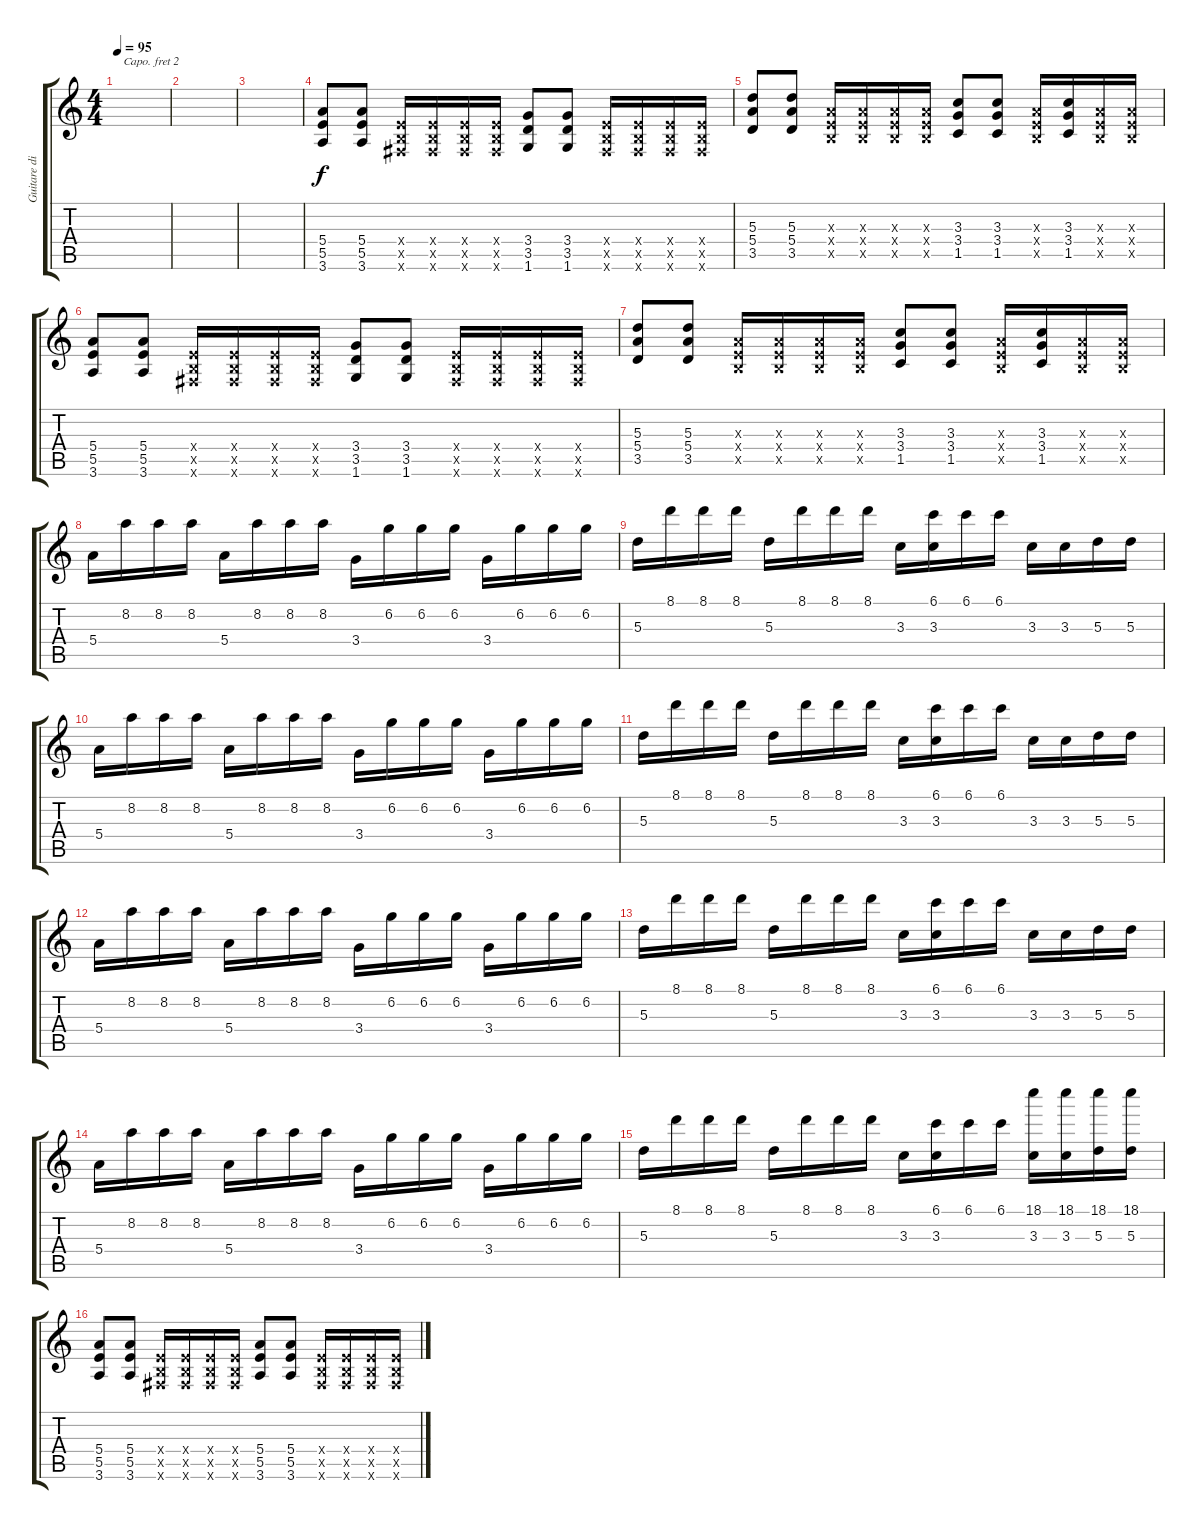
\track ("Guitare disto (Joe)" "Guitare di") {instrument distortionguitar}
\staff {score tabs}
\capo 2
\tuning (E4 B3 G3 D3 A2 E2) {hide}
\ts (4 4)
\tempo 95
\clef g2
\ks c
|
|
|
(5.4 5.5 3.6).8 (5.4 5.5 3.6).8 (0.4{x} 0.5{x} 0.6{x}).16 (0.4{x} 0.5{x} 0.6{x}).16 (0.4{x} 0.5{x} 0.6{x}).16 (0.4{x} 0.5{x} 0.6{x}).16 (3.4 3.5 1.6).8 (3.4 3.5 1.6).8 (0.4{x} 0.5{x} 0.6{x}).16 (0.4{x} 0.5{x} 0.6{x}).16 (0.4{x} 0.5{x} 0.6{x}).16 (0.4{x} 0.5{x} 0.6{x}).16 |
(5.3 5.4 3.5).8 (5.3 5.4 3.5).8 (0.3{x} 0.4{x} 0.5{x}).16 (0.3{x} 0.4{x} 0.5{x}).16 (0.3{x} 0.4{x} 0.5{x}).16 (0.3{x} 0.4{x} 0.5{x}).16 (3.3 3.4 1.5).8 (3.3 3.4 1.5).8 (0.3{x} 0.4{x} 0.5{x}).16 (3.3 3.4 1.5).16 (0.3{x} 0.4{x} 0.5{x}).16 (0.3{x} 0.4{x} 0.5{x}).16 |
(5.4 5.5 3.6).8 (5.4 5.5 3.6).8 (0.4{x} 0.5{x} 0.6{x}).16 (0.4{x} 0.5{x} 0.6{x}).16 (0.4{x} 0.5{x} 0.6{x}).16 (0.4{x} 0.5{x} 0.6{x}).16 (3.4 3.5 1.6).8 (3.4 3.5 1.6).8 (0.4{x} 0.5{x} 0.6{x}).16 (0.4{x} 0.5{x} 0.6{x}).16 (0.4{x} 0.5{x} 0.6{x}).16 (0.4{x} 0.5{x} 0.6{x}).16 |
(5.3 5.4 3.5).8 (5.3 5.4 3.5).8 (0.3{x} 0.4{x} 0.5{x}).16 (0.3{x} 0.4{x} 0.5{x}).16 (0.3{x} 0.4{x} 0.5{x}).16 (0.3{x} 0.4{x} 0.5{x}).16 (3.3 3.4 1.5).8 (3.3 3.4 1.5).8 (0.3{x} 0.4{x} 0.5{x}).16 (3.3 3.4 1.5).16 (0.3{x} 0.4{x} 0.5{x}).16 (0.3{x} 0.4{x} 0.5{x}).16 |
5.4.16 8.2.16 8.2.16 8.2.16 5.4.16 8.2.16 8.2.16 8.2.16 3.4.16 6.2.16 6.2.16 6.2.16 3.4.16 6.2.16 6.2.16 6.2.16 |
5.3.16 8.1.16 8.1.16 8.1.16 5.3.16 8.1.16 8.1.16 8.1.16 3.3.16 (6.1 3.3).16 6.1.16 6.1.16 3.3.16 3.3.16 5.3.16 5.3.16 |
5.4.16 8.2.16 8.2.16 8.2.16 5.4.16 8.2.16 8.2.16 8.2.16 3.4.16 6.2.16 6.2.16 6.2.16 3.4.16 6.2.16 6.2.16 6.2.16 |
5.3.16 8.1.16 8.1.16 8.1.16 5.3.16 8.1.16 8.1.16 8.1.16 3.3.16 (6.1 3.3).16 6.1.16 6.1.16 3.3.16 3.3.16 5.3.16 5.3.16 |
5.4.16 8.2.16 8.2.16 8.2.16 5.4.16 8.2.16 8.2.16 8.2.16 3.4.16 6.2.16 6.2.16 6.2.16 3.4.16 6.2.16 6.2.16 6.2.16 |
5.3.16 8.1.16 8.1.16 8.1.16 5.3.16 8.1.16 8.1.16 8.1.16 3.3.16 (6.1 3.3).16 6.1.16 6.1.16 3.3.16 3.3.16 5.3.16 5.3.16 |
5.4.16 8.2.16 8.2.16 8.2.16 5.4.16 8.2.16 8.2.16 8.2.16 3.4.16 6.2.16 6.2.16 6.2.16 3.4.16 6.2.16 6.2.16 6.2.16 |
5.3.16 8.1.16 8.1.16 8.1.16 5.3.16 8.1.16 8.1.16 8.1.16 3.3.16 (6.1 3.3).16 6.1.16 6.1.16 (18.1 3.3).16 (18.1 3.3).16 (18.1 5.3).16 (18.1 5.3).16 |
(5.4 5.5 3.6).8 (5.4 5.5 3.6).8 (0.4{x} 0.5{x} 0.6{x}).16 (0.4{x} 0.5{x} 0.6{x}).16 (0.4{x} 0.5{x} 0.6{x}).16 (0.4{x} 0.5{x} 0.6{x}).16 (5.4 5.5 3.6).8 (5.4 5.5 3.6).8 (0.4{x} 0.5{x} 0.6{x}).16 (0.4{x} 0.5{x} 0.6{x}).16 (0.4{x} 0.5{x} 0.6{x}).16 (0.4{x} 0.5{x} 0.6{x}).16
